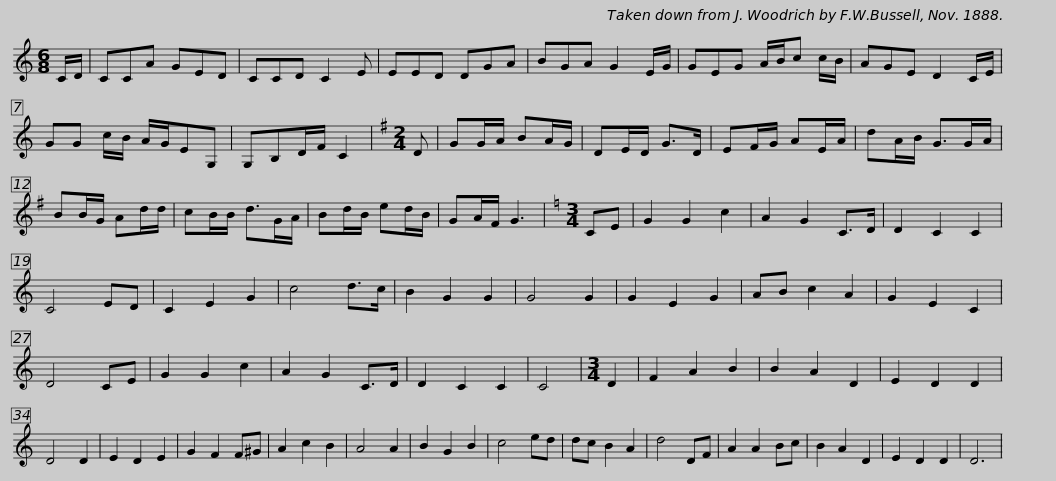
X:1
L:1/8
M:6/8
I:linebreak $
K:C
V:1 treble
V:1
 C/D/ | CCA GED | CCD C2 E | EED DGA | BGA G2 E/G/ | %5
 GEG A/B/c c/B/ | AGE D2 C/E/ |$ GG c/B/ A/G/EG, | G,B,D/F/ C2 |[K:G][M:2/4] D | %10
 GG/A/ BA/G/ | DE/D/ G>D | EF/G/ AE/A/ | dA/B/ G>GA/ | BB/G/ Ad/d/ |$ %15
 cB/B/ d>GA/ | Bd/B/ ed/B/ | GA/F/ G3 |[K:C][M:3/4] CE | G2 G2 c2 | %20
 A2 G2 C>D | D2 C2 C2 | C4 ED | C2 E2 G2 | c4 d>c |$ %25
 B2 G2 G2 | G4 G2 | G2 E2 G2 | AB c2 A2 | G2 E2 C2 | %30
 D4 CE | G2 G2 c2 | A2 G2 C>D | D2 C2 C2 | C4 | %35
[M:3/4] D2 | F2 A2 B2 | B2 A2 D2 |$ E2 D2 D2 | D4 D2 | %40
 E2 D2 E2 | G2 F2 F^G | A2 c2 B2 | A4 A2 | B2 G2 B2 | %45
 c4 ed | dc B2 A2 | d4 DF | A2 A2 Bc | B2 A2 D2 | %50
 E2 D2 D2 |$ D6 | %52
